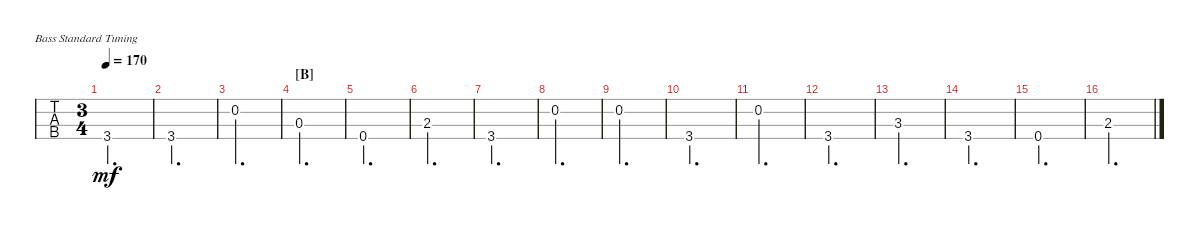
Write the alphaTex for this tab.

\defaultSystemsLayout 4
\bracketExtendMode groupsimilarinstruments
\singleTrackTrackNamePolicy hidden
\multiTrackTrackNamePolicy hidden
\otherSystemsTrackNameOrientation horizontal
\track ("Acoustic Bass" "A-Bass") {solo instrument acousticbass}
\staff {tabs}
\tuning (G2 D2 A1 E1)
\ts (3 4)
\tempo 170
\clef f4
\scale
0.333333
\ks g
3.4.2{d dy mf} |
\scale
0.333333 3.4.2{d} |
\scale
0.333333 0.2.2{d} |
\section ("B" "")
\scale
0.333333 0.3.2{d} |
\scale
0.333333 0.4.2{d} |
\scale
0.333333 2.3.2{d} |
\scale
0.333333 3.4.2{d} |
\scale
0.333333 0.2.2{d} |
\scale
0.333333 0.2.2{d} |
\scale
0.333333 3.4.2{d} |
\scale
0.333333 0.2.2{d} |
\scale
0.333333 3.4.2{d} |
\scale
0.333333 3.3.2{d} |
\scale
0.333333 3.4.2{d} |
\scale
0.333333 0.4.2{d} |
\scale
0.333333 2.3.2{d}
